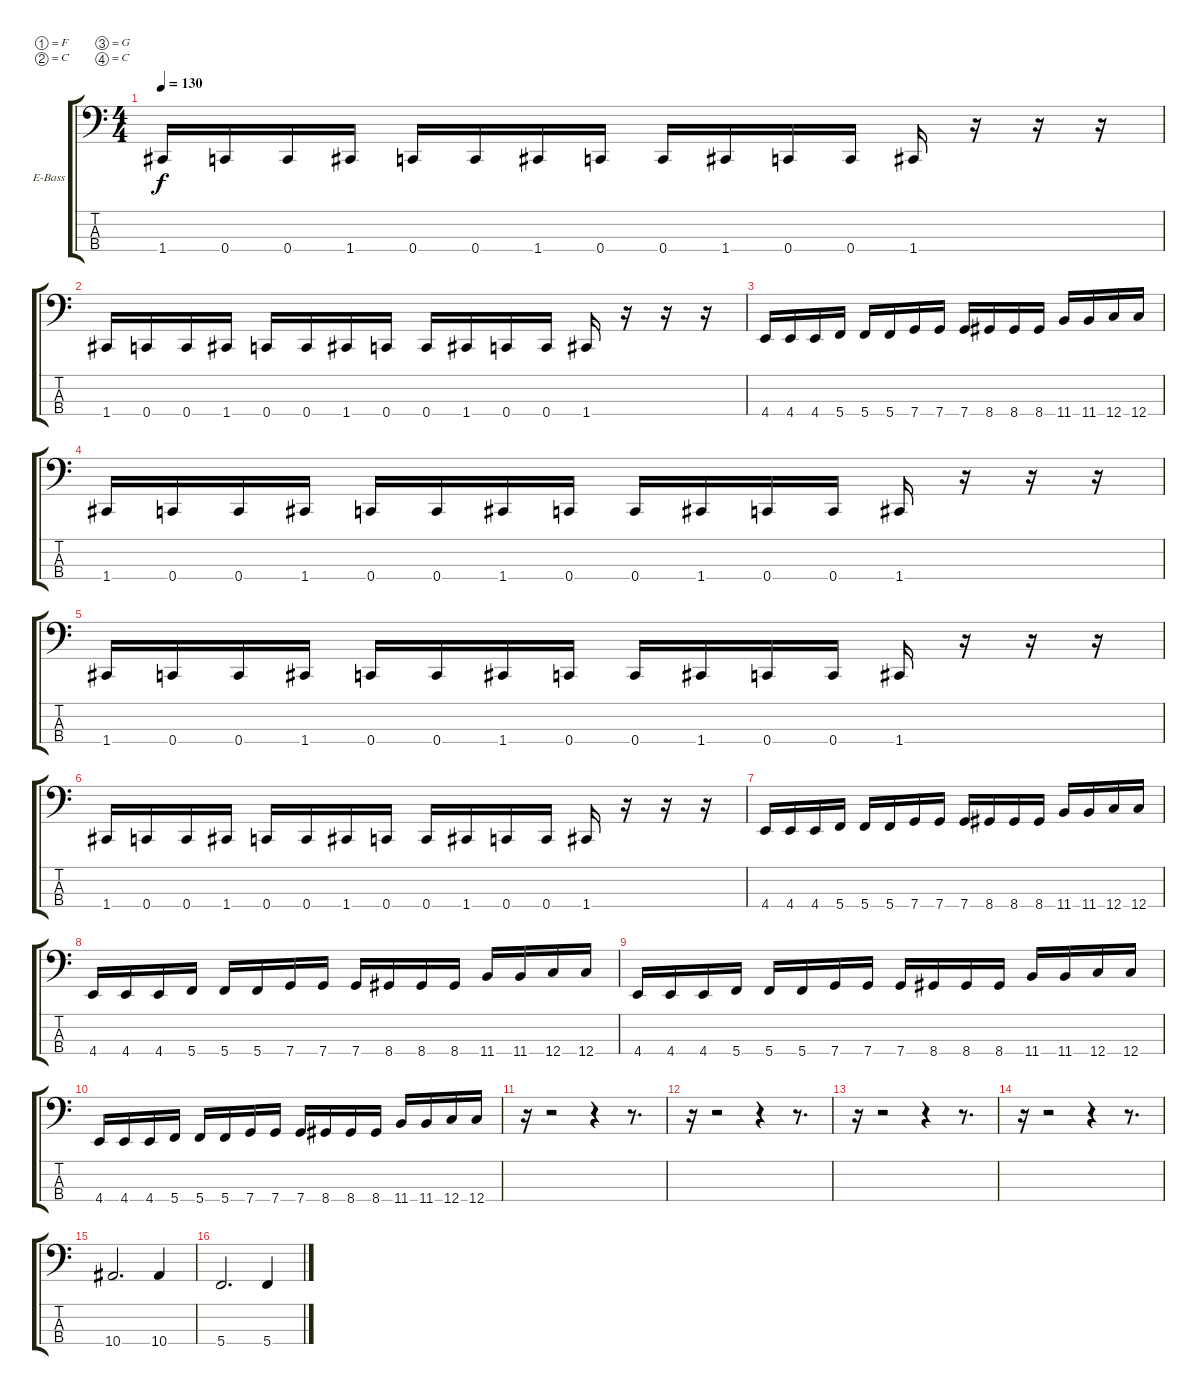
\bracketExtendMode groupsimilarinstruments
\firstSystemTrackNameOrientation horizontal
\otherSystemsTrackNameOrientation horizontal
\track ("Piste 2" "E-Bass") {instrument slapbass1}
\staff {score tabs}
\tuning (F2 C2 G1 C1)
\ts (4 4)
\tempo 130
\clef f4
\ks c
1.4.16{dy f} 0.4.16 0.4.16 1.4.16 0.4.16 0.4.16 1.4.16 0.4.16 0.4.16 1.4.16 0.4.16 0.4.16 1.4.16 r.16 r.16 r.16 |
1.4.16 0.4.16 0.4.16 1.4.16 0.4.16 0.4.16 1.4.16 0.4.16 0.4.16 1.4.16 0.4.16 0.4.16 1.4.16 r.16 r.16 r.16 |
4.4.16 4.4.16 4.4.16 5.4.16 5.4.16 5.4.16 7.4.16 7.4.16 7.4.16 8.4.16 8.4.16 8.4.16 11.4.16 11.4.16 12.4.16 12.4.16 |
1.4.16 0.4.16 0.4.16 1.4.16 0.4.16 0.4.16 1.4.16 0.4.16 0.4.16 1.4.16 0.4.16 0.4.16 1.4.16 r.16 r.16 r.16 |
1.4.16 0.4.16 0.4.16 1.4.16 0.4.16 0.4.16 1.4.16 0.4.16 0.4.16 1.4.16 0.4.16 0.4.16 1.4.16 r.16 r.16 r.16 |
1.4.16 0.4.16 0.4.16 1.4.16 0.4.16 0.4.16 1.4.16 0.4.16 0.4.16 1.4.16 0.4.16 0.4.16 1.4.16 r.16 r.16 r.16 |
4.4.16 4.4.16 4.4.16 5.4.16 5.4.16 5.4.16 7.4.16 7.4.16 7.4.16 8.4.16 8.4.16 8.4.16 11.4.16 11.4.16 12.4.16 12.4.16 |
4.4.16 4.4.16 4.4.16 5.4.16 5.4.16 5.4.16 7.4.16 7.4.16 7.4.16 8.4.16 8.4.16 8.4.16 11.4.16 11.4.16 12.4.16 12.4.16 |
4.4.16 4.4.16 4.4.16 5.4.16 5.4.16 5.4.16 7.4.16 7.4.16 7.4.16 8.4.16 8.4.16 8.4.16 11.4.16 11.4.16 12.4.16 12.4.16 |
4.4.16 4.4.16 4.4.16 5.4.16 5.4.16 5.4.16 7.4.16 7.4.16 7.4.16 8.4.16 8.4.16 8.4.16 11.4.16 11.4.16 12.4.16 12.4.16 |
r.16 r.2 r.4 r.8{d} |
r.16 r.2 r.4 r.8{d} |
r.16 r.2 r.4 r.8{d} |
r.16 r.2 r.4 r.8{d} |
10.4.2{d} 10.4.4 |
5.4.2{d} 5.4.4
